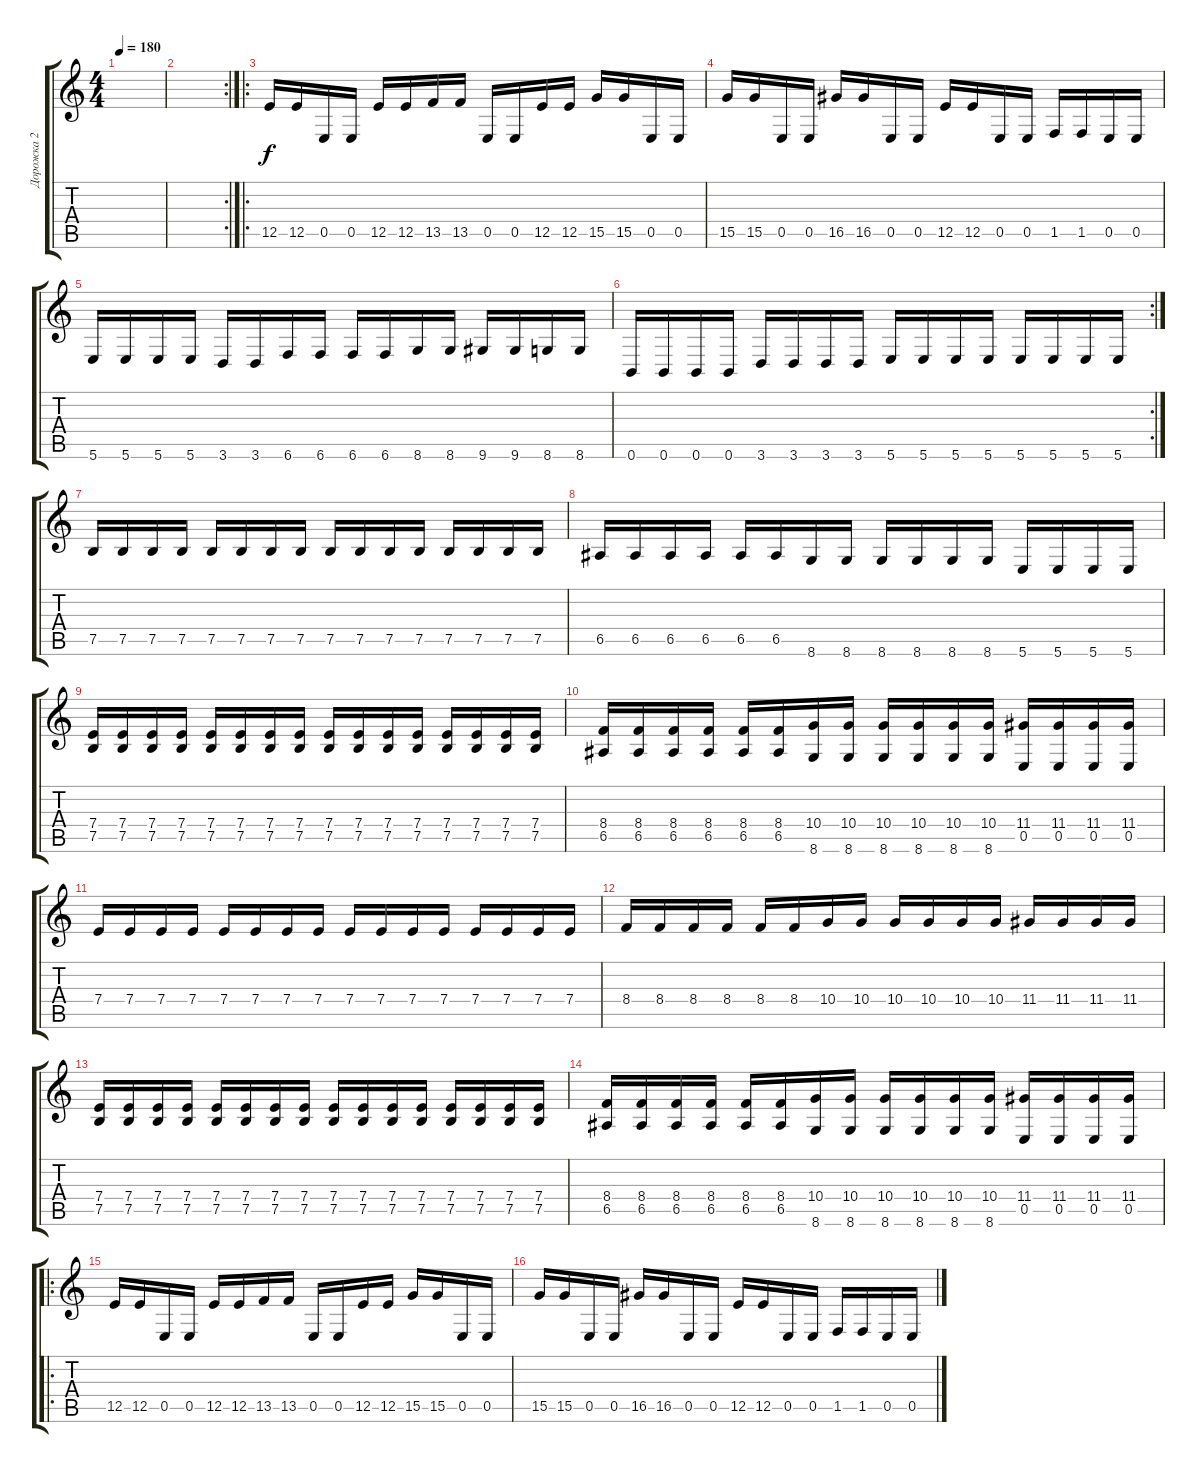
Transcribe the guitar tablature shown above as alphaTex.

\track ("Дорожка 2" "Дорожка 2") {instrument distortionguitar}
\staff {score tabs}
\tuning (B3 Gb3 D3 A2 E2 B1) {hide}
\ts (4 4)
\tempo 180
\clef g2
\ks c
|
\rc 2
|
\ro
12.5.16 12.5.16 0.5.16 0.5.16 12.5.16 12.5.16 13.5.16 13.5.16 0.5.16 0.5.16 12.5.16 12.5.16 15.5.16 15.5.16 0.5.16 0.5.16 |
15.5.16 15.5.16 0.5.16 0.5.16 16.5.16 16.5.16 0.5.16 0.5.16 12.5.16 12.5.16 0.5.16 0.5.16 1.5.16 1.5.16 0.5.16 0.5.16 |
5.6.16 5.6.16 5.6.16 5.6.16 3.6.16 3.6.16 6.6.16 6.6.16 6.6.16 6.6.16 8.6.16 8.6.16 9.6.16 9.6.16 8.6.16 8.6.16 |
\rc 2
0.6.16 0.6.16 0.6.16 0.6.16 3.6.16 3.6.16 3.6.16 3.6.16 5.6.16 5.6.16 5.6.16 5.6.16 5.6.16 5.6.16 5.6.16 5.6.16 |
7.5.16 7.5.16 7.5.16 7.5.16 7.5.16 7.5.16 7.5.16 7.5.16 7.5.16 7.5.16 7.5.16 7.5.16 7.5.16 7.5.16 7.5.16 7.5.16 |
6.5.16 6.5.16 6.5.16 6.5.16 6.5.16 6.5.16 8.6.16 8.6.16 8.6.16 8.6.16 8.6.16 8.6.16 5.6.16 5.6.16 5.6.16 5.6.16 |
(7.4 7.5).16 (7.4 7.5).16 (7.4 7.5).16 (7.4 7.5).16 (7.4 7.5).16 (7.4 7.5).16 (7.4 7.5).16 (7.4 7.5).16 (7.4 7.5).16 (7.4 7.5).16 (7.4 7.5).16 (7.4 7.5).16 (7.4 7.5).16 (7.4 7.5).16 (7.4 7.5).16 (7.4 7.5).16 |
(8.4 6.5).16 (8.4 6.5).16 (8.4 6.5).16 (8.4 6.5).16 (8.4 6.5).16 (8.4 6.5).16 (10.4 8.6).16 (10.4 8.6).16 (10.4 8.6).16 (10.4 8.6).16 (10.4 8.6).16 (10.4 8.6).16 (11.4 0.5).16 (11.4 0.5).16 (11.4 0.5).16 (11.4 0.5).16 |
7.4.16 7.4.16 7.4.16 7.4.16 7.4.16 7.4.16 7.4.16 7.4.16 7.4.16 7.4.16 7.4.16 7.4.16 7.4.16 7.4.16 7.4.16 7.4.16 |
8.4.16 8.4.16 8.4.16 8.4.16 8.4.16 8.4.16 10.4.16 10.4.16 10.4.16 10.4.16 10.4.16 10.4.16 11.4.16 11.4.16 11.4.16 11.4.16 |
(7.4 7.5).16 (7.4 7.5).16 (7.4 7.5).16 (7.4 7.5).16 (7.4 7.5).16 (7.4 7.5).16 (7.4 7.5).16 (7.4 7.5).16 (7.4 7.5).16 (7.4 7.5).16 (7.4 7.5).16 (7.4 7.5).16 (7.4 7.5).16 (7.4 7.5).16 (7.4 7.5).16 (7.4 7.5).16 |
(8.4 6.5).16 (8.4 6.5).16 (8.4 6.5).16 (8.4 6.5).16 (8.4 6.5).16 (8.4 6.5).16 (10.4 8.6).16 (10.4 8.6).16 (10.4 8.6).16 (10.4 8.6).16 (10.4 8.6).16 (10.4 8.6).16 (11.4 0.5).16 (11.4 0.5).16 (11.4 0.5).16 (11.4 0.5).16 |
\ro
12.5.16 12.5.16 0.5.16 0.5.16 12.5.16 12.5.16 13.5.16 13.5.16 0.5.16 0.5.16 12.5.16 12.5.16 15.5.16 15.5.16 0.5.16 0.5.16 |
15.5.16 15.5.16 0.5.16 0.5.16 16.5.16 16.5.16 0.5.16 0.5.16 12.5.16 12.5.16 0.5.16 0.5.16 1.5.16 1.5.16 0.5.16 0.5.16
